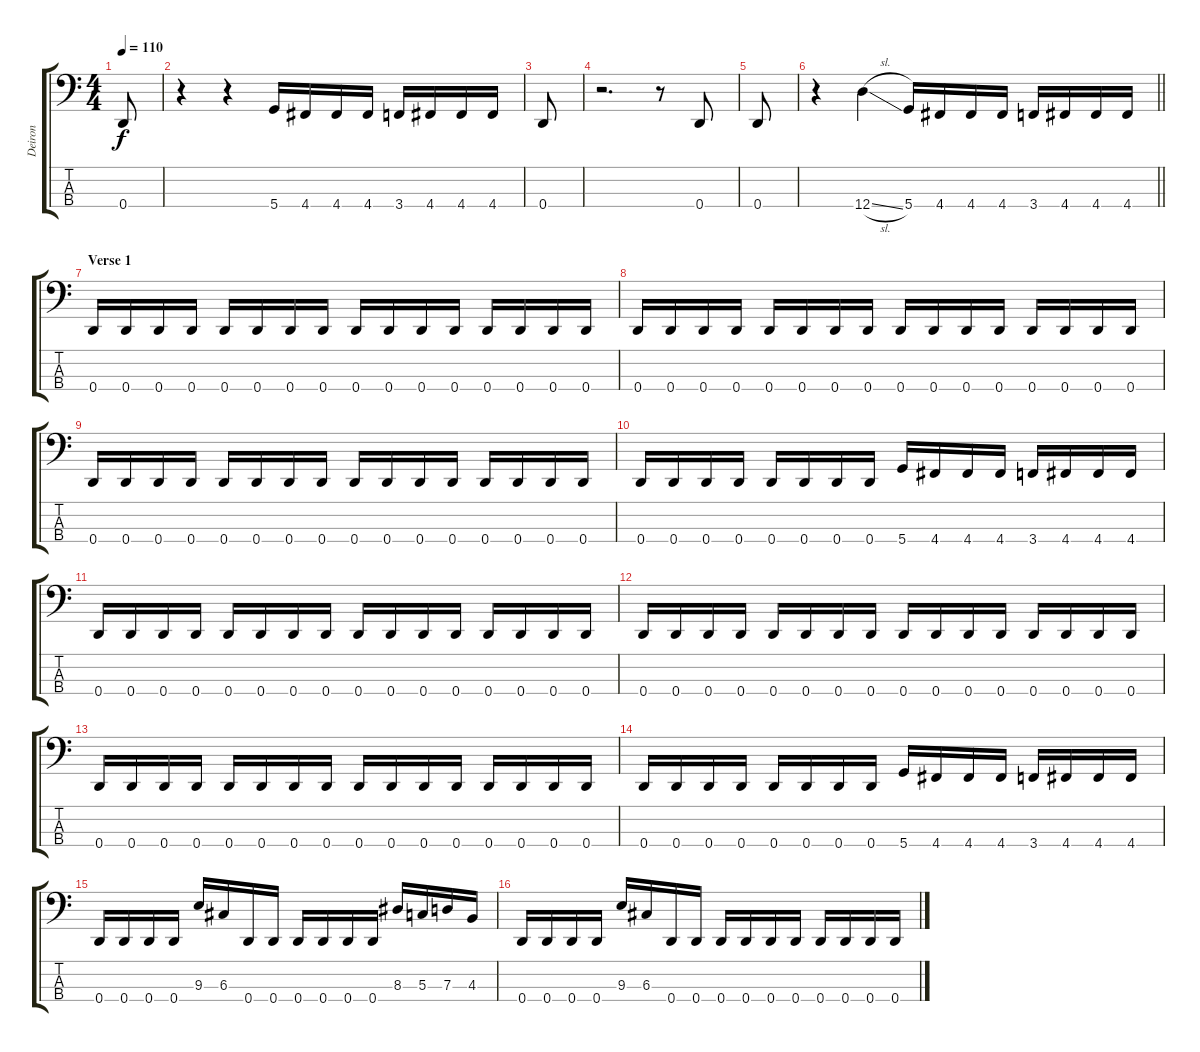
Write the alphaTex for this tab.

\track ("Deiron" "Deiron") {instrument electricbasspick}
\staff {score tabs}
\tuning (F2 C2 G1 D1) {hide}
\ts (4 4)
\tempo 110
\clef f4
\ks c
0.4.8{dy f} |
r.4 r.4 5.4.16 4.4.16 4.4.16 4.4.16 3.4.16 4.4.16 4.4.16 4.4.16 |
0.4.8 |
r.2{d} r.8 0.4.8 |
0.4.8 |
\barLineRight lightlight
r.4 12.4{sl}.4 5.4.16 4.4.16 4.4.16 4.4.16 3.4.16 4.4.16 4.4.16 4.4.16 |
\section ("" "Verse 1")
0.4.16 0.4.16 0.4.16 0.4.16 0.4.16 0.4.16 0.4.16 0.4.16 0.4.16 0.4.16 0.4.16 0.4.16 0.4.16 0.4.16 0.4.16 0.4.16 |
0.4.16 0.4.16 0.4.16 0.4.16 0.4.16 0.4.16 0.4.16 0.4.16 0.4.16 0.4.16 0.4.16 0.4.16 0.4.16 0.4.16 0.4.16 0.4.16 |
0.4.16 0.4.16 0.4.16 0.4.16 0.4.16 0.4.16 0.4.16 0.4.16 0.4.16 0.4.16 0.4.16 0.4.16 0.4.16 0.4.16 0.4.16 0.4.16 |
0.4.16 0.4.16 0.4.16 0.4.16 0.4.16 0.4.16 0.4.16 0.4.16 5.4.16 4.4.16 4.4.16 4.4.16 3.4.16 4.4.16 4.4.16 4.4.16 |
0.4.16 0.4.16 0.4.16 0.4.16 0.4.16 0.4.16 0.4.16 0.4.16 0.4.16 0.4.16 0.4.16 0.4.16 0.4.16 0.4.16 0.4.16 0.4.16 |
0.4.16 0.4.16 0.4.16 0.4.16 0.4.16 0.4.16 0.4.16 0.4.16 0.4.16 0.4.16 0.4.16 0.4.16 0.4.16 0.4.16 0.4.16 0.4.16 |
0.4.16 0.4.16 0.4.16 0.4.16 0.4.16 0.4.16 0.4.16 0.4.16 0.4.16 0.4.16 0.4.16 0.4.16 0.4.16 0.4.16 0.4.16 0.4.16 |
0.4.16 0.4.16 0.4.16 0.4.16 0.4.16 0.4.16 0.4.16 0.4.16 5.4.16 4.4.16 4.4.16 4.4.16 3.4.16 4.4.16 4.4.16 4.4.16 |
0.4.16 0.4.16 0.4.16 0.4.16 9.3.16 6.3.16 0.4.16 0.4.16 0.4.16 0.4.16 0.4.16 0.4.16 8.3.16 5.3.16 7.3.16 4.3.16 |
0.4.16 0.4.16 0.4.16 0.4.16 9.3.16 6.3.16 0.4.16 0.4.16 0.4.16 0.4.16 0.4.16 0.4.16 0.4.16 0.4.16 0.4.16 0.4.16
